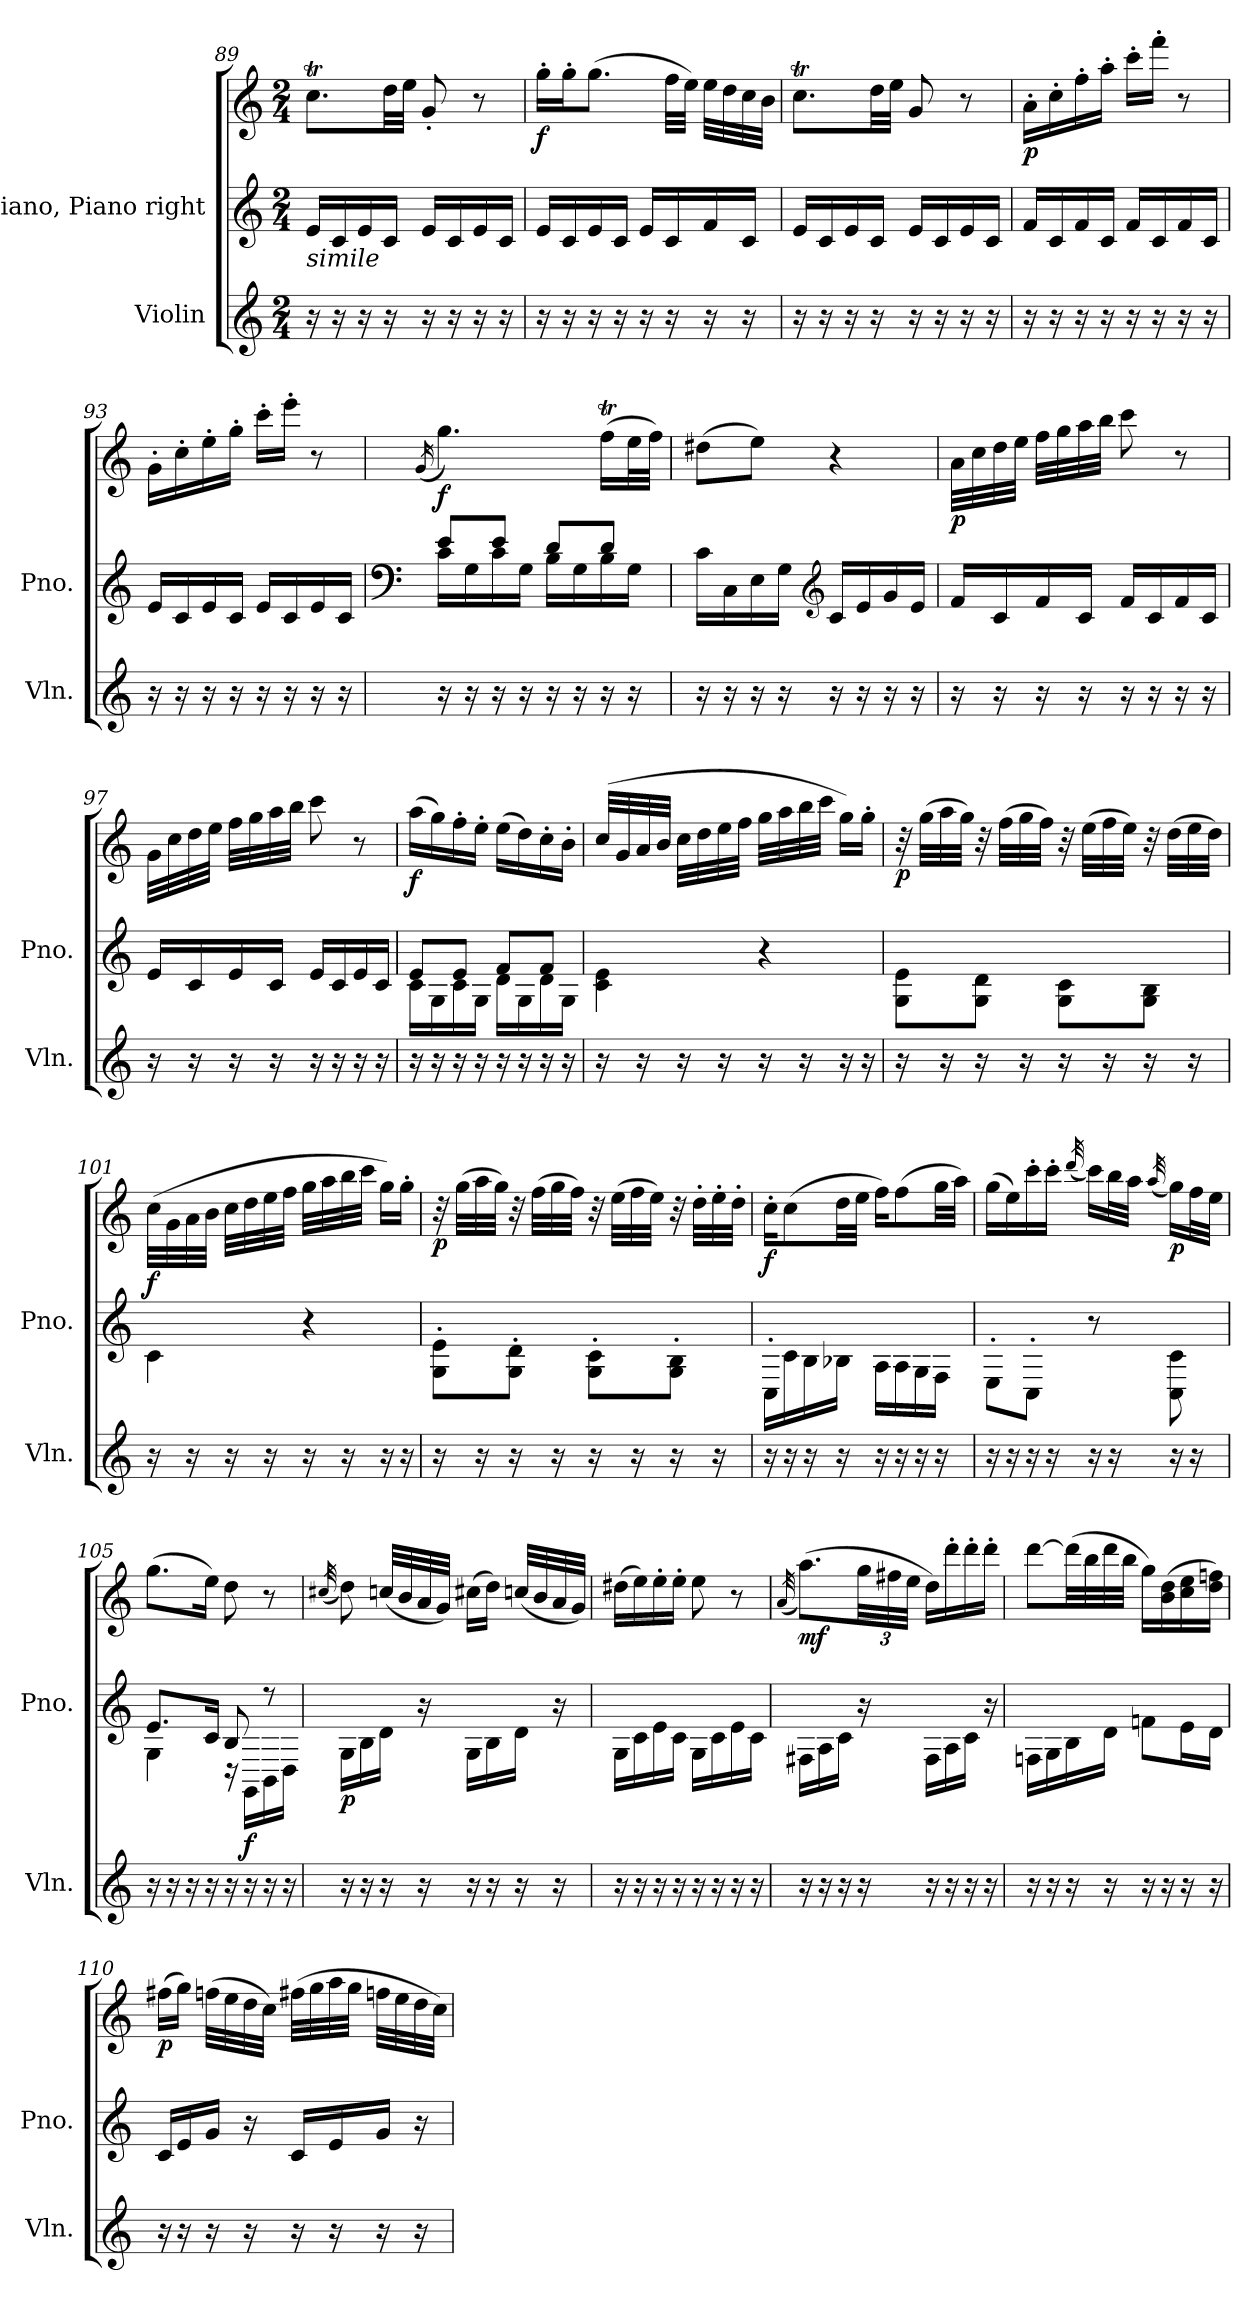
**kern	**kern	**kern	**dynam
*part2	*part1	*part1	*part1
*staff3	*staff2	*staff1	*staff1/2
*I"Violin	*I"Piano, Piano right	*	*
*I'Vln.	*I'Pno.	*	*
*clefG2	*clefG2	*clefG2	*
*k[]	*k[]	*k[]	*
*M2/4	*M2/4	*M2/4	*
=89	=89	=89	=89
!	!LO:TX:b:i:t=simile	!	!
16r	16e/LL	8.ccT\L	.
16r	16c/	.	.
16r	16e/	.	.
16r	16c/JJ	32dd\LL	.
.	.	32ee\JJJ	.
16r	16e/LL	8g'/	.
16r	16c/	.	.
16r	16e/	8r	.
16r	16c/JJ	.	.
=90	=90	=90	=90
!	!	!	!LO:DY:b
16r	16e/LL	16gg'\LL	f
16r	16c/	16gg'\J	.
16r	16e/	(>8.gg\J	.
16r	16c/JJ	.	.
16r	16e/LL	.	.
16r	16c/	32ff\LLL	.
.	.	32ee\JJJ)	.
16r	16f/	32ee\LLL	.
.	.	32dd\	.
16r	16c/JJ	32cc\	.
.	.	32b\JJJ	.
=91	=91	=91	=91
16r	16e/LL	8.ccT\L	.
16r	16c/	.	.
16r	16e/	.	.
16r	16c/JJ	32dd\LL	.
.	.	32ee\JJJ	.
16r	16e/LL	8g/	.
16r	16c/	.	.
16r	16e/	8r	.
16r	16c/JJ	.	.
!!LO:LB:g=z
=92	=92	=92	=92
!	!	!	!LO:DY:b
16r	16f/LL	16a'\LL	p
16r	16c/	16cc'\	.
16r	16f/	16ff'\	.
16r	16c/JJ	16aa'\JJ	.
16r	16f/LL	16ccc'\LL	.
16r	16c/	16fff'\JJ	.
16r	16f/	8r	.
16r	16c/JJ	.	.
=93	=93	=93	=93
16r	16e/LL	16g'\LL	.
16r	16c/	16cc'\	.
16r	16e/	16ee'\	.
16r	16c/JJ	16gg'\JJ	.
16r	16e/LL	16ccc'\LL	.
16r	16c/	16eee'\JJ	.
16r	16e/	8r	.
16r	16c/JJ	.	.
=94	=94	=94	=94
*	*clefF4	*	*
.	.	(<16qg/	.
*	*^	*	*
!	!	!	!	!LO:DY:b
16r	8e/L	16c\LL	4.gg\)	f
16r	.	16G\	.	.
16r	8e/J	16c\	.	.
16r	.	16G\JJ	.	.
16r	8d/L	16B\LL	.	.
16r	.	16G\	.	.
16r	8d/J	16B\	(>16ffT\LL	.
16r	.	16G\JJ	32ee\L	.
.	.	.	32ff\JJJ)	.
*	*v	*v	*	*
=95	=95	=95	=95
16r	16c\LL	(>8dd#X\L	.
16r	16C\	.	.
16r	16E\	8ee\J)	.
16r	16G\JJ	.	.
*	*clefG2	*	*
16r	16c/LL	4r	.
16r	16e/	.	.
16r	16g/	.	.
16r	16e/JJ	.	.
!!LO:PB:g=z
=96	=96	=96	=96
!	!	!	!LO:DY:b
16r	16f/LL	32a\LLL	p
.	.	32cc\	.
16r	16c/	32dd\	.
.	.	32ee\JJJ	.
16r	16f/	32ff\LLL	.
.	.	32gg\	.
16r	16c/JJ	32aa\	.
.	.	32bb\JJJ	.
16r	16f/LL	8ccc\	.
16r	16c/	.	.
16r	16f/	8r	.
16r	16c/JJ	.	.
=97	=97	=97	=97
16r	16e/LL	32g\LLL	.
.	.	32cc\	.
16r	16c/	32dd\	.
.	.	32ee\JJJ	.
16r	16e/	32ff\LLL	.
.	.	32gg\	.
16r	16c/JJ	32aa\	.
.	.	32bb\JJJ	.
16r	16e/LL	8ccc\	.
16r	16c/	.	.
16r	16e/	8r	.
16r	16c/JJ	.	.
=98	=98	=98	=98
*	*^	*	*
!	!	!	!	!LO:DY:b
16r	8e/L	16c\LL	(>16aa\LL	f
16r	.	16G\	16gg\)	.
16r	8e/J	16c\	16ff'\	.
16r	.	16G\JJ	16ee'\JJ	.
16r	8f/L	16d\LL	(>16ee\LL	.
16r	.	16G\	16dd\)	.
16r	8f/J	16d\	16cc'\	.
16r	.	16G\JJ	16b'\JJ	.
*	*v	*v	*	*
!!LO:LB:g=z
=99	=99	=99	=99
16r	4c\ 4e\	(>32cc/LLL	.
.	.	32g/	.
16r	.	32a/	.
.	.	32b/JJJ	.
16r	.	32cc\LLL	.
.	.	32dd\	.
16r	.	32ee\	.
.	.	32ff\JJJ	.
16r	4r	32gg\LLL	.
.	.	32aa\	.
16r	.	32bb\	.
.	.	32ccc\JJJ	.
16r	.	16gg\LL)	.
16r	.	16gg'\JJ	.
=100	=100	=100	=100
!	!	!	!LO:DY:b
16r	8G\ 8e\L	32r	p
.	.	(>32gg\LLL	.
16r	.	32aa\	.
.	.	32gg\JJJ)	.
16r	8G\ 8d\J	32r	.
.	.	(>32ff\LLL	.
16r	.	32gg\	.
.	.	32ff\JJJ)	.
16r	8G\ 8c\L	32r	.
.	.	(>32ee\LLL	.
16r	.	32ff\	.
.	.	32ee\JJJ)	.
16r	8G\ 8B\J	32r	.
.	.	(>32dd\LLL	.
16r	.	32ee\	.
.	.	32dd\JJJ)	.
=101	=101	=101	=101
!	!	!	!LO:DY:b
16r	4c\	(>32cc\LLL	f
.	.	32g\	.
16r	.	32a\	.
.	.	32b\JJJ	.
16r	.	32cc\LLL	.
.	.	32dd\	.
16r	.	32ee\	.
.	.	32ff\JJJ	.
16r	4r	32gg\LLL	.
.	.	32aa\	.
16r	.	32bb\	.
.	.	32ccc\JJJ	.
16r	.	16gg\LL)	.
16r	.	16gg'\JJ	.
!!LO:LB:g=z
=102	=102	=102	=102
!	!	!	!LO:DY:b
16r	8G\' 8e\'L	32r	p
.	.	(>32gg\LLL	.
16r	.	32aa\	.
.	.	32gg\JJJ)	.
16r	8G\' 8d\'J	32r	.
.	.	(>32ff\LLL	.
16r	.	32gg\	.
.	.	32ff\JJJ)	.
16r	8G\' 8c\'L	32r	.
.	.	(>32ee\LLL	.
16r	.	32ff\	.
.	.	32ee\JJJ)	.
16r	8G\' 8B\'J	32r	.
.	.	32dd'\LLL	.
16r	.	32ee'\	.
.	.	32dd'\JJJ	.
=103	=103	=103	=103
!	!	!	!LO:DY:b
16r	16C'\LL	16cc'\KL	f
16r	16c\	(>8cc\	.
16r	16B\	.	.
16r	16B-X\JJ	32dd\LL	.
.	.	32ee\JJJ	.
16r	16A\LL	16ff\KL)	.
16r	16A\	(>8ff\	.
16r	16G\	.	.
16r	16F\JJ	32gg\LL	.
.	.	32aa\JJJ)	.
=104	=104	=104	=104
16r	8E'\L	(>16gg\LL	.
16r	.	16ee\)	.
16r	8C'\J	16ccc'\	.
16r	.	16ccc'\JJ	.
.	.	(<32qddd/	.
16r	8r	16ccc\LL)	.
16r	.	32bb\L	.
.	.	32aa\JJJ	.
.	.	(<32qaa/	.
!	!	!	!LO:DY:b
16r	8C\ 8c\	16gg\LL)	p
16r	.	32ff\L	.
.	.	32ee\JJJ	.
!!LO:LB:g=z
=105	=105	=105	=105
*	*^	*	*
16r	8.e/L	4G\	(>8.gg\L	.
16r	.	.	.	.
16r	.	.	.	.
16r	16c/Jk	.	16ee\Jk)	.
16r	8B/	16r	8dd\	.
!	!	!	!	!LO:DY:b=2
16r	.	16GG\LL	.	f
16r	8r	16BB\	8r	.
16r	.	16D\JJ	.	.
*	*v	*v	*	*
=106	=106	=106	=106
.	.	(<32qcc#X/	.
!	!	!	!LO:DY:b=2
16r	16G\LL	8dd\)	p
16r	16B\	.	.
16r	16d\JJ	(<32ccn/LLL	.
.	.	32b/	.
16r	16r	32a/	.
.	.	32g/JJJ)	.
16r	16G\LL	(>16cc#X\LL	.
16r	16B\	16dd\JJ)	.
16r	16d\JJ	(<32ccn/LLL	.
.	.	32b/	.
16r	16r	32a/	.
.	.	32g/JJJ)	.
=107	=107	=107	=107
16r	16G\LL	(>16dd#X\LL	.
16r	16c\	16ee\)	.
16r	16e\	16ee'\	.
16r	16c\JJ	16ee'\JJ	.
16r	16G\LL	8ee\	.
16r	16c\	.	.
16r	16e\	8r	.
16r	16c\JJ	.	.
=108	=108	=108	=108
.	.	(<32qa/	.
!	!	!	!LO:DY:b
16r	16F#X\LL	(>8.aa\L)	mf
16r	16A\	.	.
16r	16c\JJ	.	.
*	*	*Xbrackettup	*
16r	16r	48gg\LL	.
.	.	48ff#X\	.
.	.	48ee\JJJ	.
16r	16F#\LL	16dd\LL)	.
16r	16A\	16ddd'\	.
16r	16c\JJ	16ddd'\	.
16r	16r	16ddd'\JJ	.
!!LO:PB:g=z
=109	=109	=109	=109
16r	16Fn\LL	[8ddd\L	.
16r	16G\	.	.
16r	16B\	(>32ddd\LL]	.
.	.	32bb\	.
16r	16d\JJ	32ddd\	.
.	.	32bb\JJJ	.
16r	8fn\L	16gg\LL)	.
16r	.	(>16b\ 16dd\	.
16r	16e\L	16cc\ 16ee\	.
16r	16d\JJ	16dd\ 16ffn\JJ)	.
=110	=110	=110	=110
!	!	!	!LO:DY:b
16r	16c/LL	(>16ff#X\LL	p
16r	16e/	16gg\JJ)	.
16r	16g/JJ	(>32ffn\LLL	.
.	.	32ee\	.
16r	16r	32dd\	.
.	.	32cc\JJJ)	.
16r	16c/LL	(>32ff#X\LLL	.
.	.	32gg\	.
16r	16e/	32aa\	.
.	.	32gg\JJJ	.
16r	16g/JJ	32ffn\LLL	.
.	.	32ee\	.
16r	16r	32dd\	.
.	.	32cc\JJJ)	.
=	=	=	=
*-	*-	*-	*-
